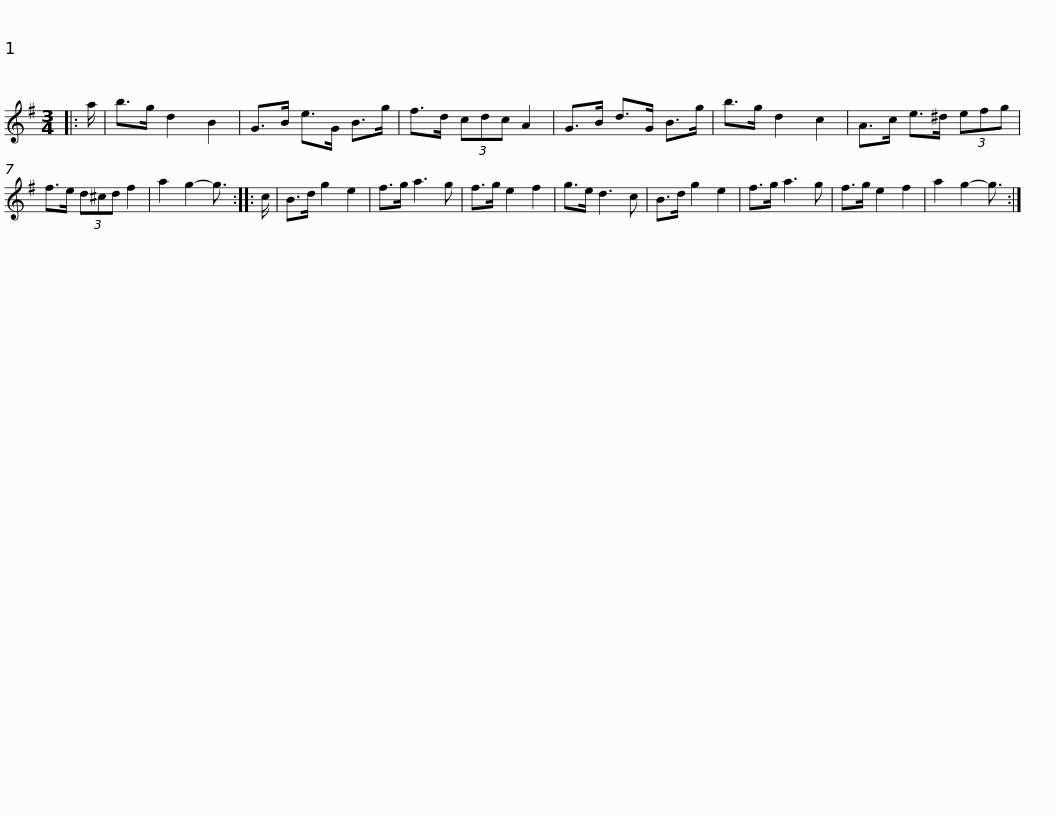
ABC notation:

X:1
L:1/8
M:3/4
I:linebreak $
K:G
V:1 treble
V:1
|: a/ | b>g d2 B2 | G>B e>G B>g | f>d (3cdc A2 | G>B d>G B>g | %5
 b>g d2 c2 | A>c e>^d (3efg |$ f>e (3d^cd f2 | a2 g2- g3/2 :: c/ | %10
 B>d g2 e2 | f>g a3 g | f>g e2 f2 | g>e d3 c | B>d g2 e2 | %15
 f>g a3 g |$ f>g e2 f2 | a2 g2- g3/2 :| %18
